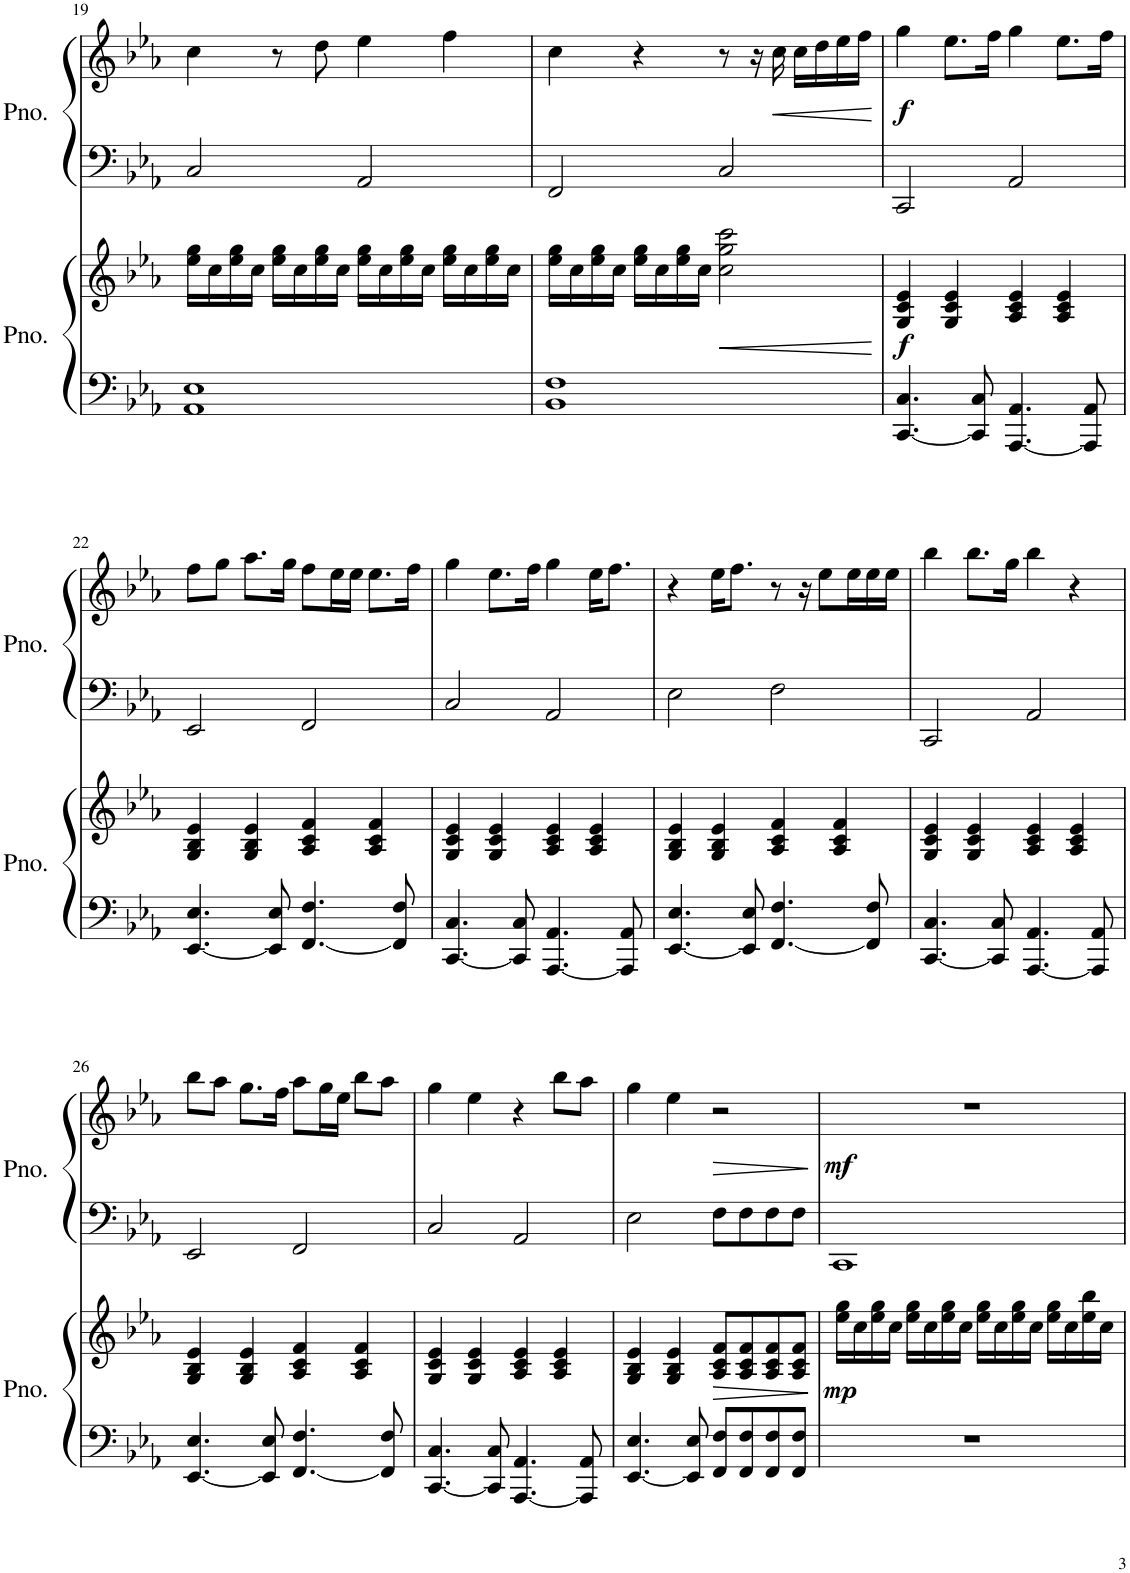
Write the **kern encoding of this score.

**kern	**kern	**dynam	**kern	**kern	**dynam
*part2	*part2	*part2	*part1	*part1	*part1
*staff4	*staff3	*staff3/4	*staff2	*staff1	*staff1/2
*I"Piano	*	*	*I"Piano	*	*
*I'Pno.	*	*	*I'Pno.	*	*
!!LO:PB:g=z
*clefF4	*clefG2	*	*clefF4	*clefG2	*
*k[b-e-a-]	*k[b-e-a-]	*	*k[b-e-a-]	*k[b-e-a-]	*
*M4/4	*M4/4	*	*M4/4	*M4/4	*
=19	=19	=19	=19	=19	=19
1AA- 1E-	16ee-\ 16gg\LL	.	2C/	4cc\	.
.	16cc\	.	.	.	.
.	16ee-\ 16gg\	.	.	.	.
.	16cc\JJ	.	.	.	.
.	16ee-\ 16gg\LL	.	.	8r	.
.	16cc\	.	.	.	.
.	16ee-\ 16gg\	.	.	8dd\	.
.	16cc\JJ	.	.	.	.
.	16ee-\ 16gg\LL	.	2AA-/	4ee-\	.
.	16cc\	.	.	.	.
.	16ee-\ 16gg\	.	.	.	.
.	16cc\JJ	.	.	.	.
.	16ee-\ 16gg\LL	.	.	4ff\	.
.	16cc\	.	.	.	.
.	16ee-\ 16gg\	.	.	.	.
.	16cc\JJ	.	.	.	.
=20	=20	=20	=20	=20	=20
1BB- 1F	16ee-\ 16gg\LL	.	2FF/	4cc\	.
.	16cc\	.	.	.	.
.	16ee-\ 16gg\	.	.	.	.
.	16cc\JJ	.	.	.	.
.	16ee-\ 16gg\LL	.	.	4r	.
.	16cc\	.	.	.	.
.	16ee-\ 16gg\	.	.	.	.
.	16cc\JJ	.	.	.	.
!	!	!LO:HP:b	!	!	!
.	2cc\ 2gg\ 2ccc\	<	2C/	8r	.
.	.	.	.	16r	.
!	!	!	!	!	!LO:HP:b
.	.	.	.	16cc\	<
.	.	.	.	16cc\LL	.
.	.	.	.	16dd\	.
.	.	.	.	16ee-\	.
.	.	.	.	16ff\JJ	.
.	.	[	.	.	[
=21	=21	=21	=21	=21	=21
!	!	!LO:DY:b	!	!	!LO:DY:b
[4.CC/ 4.C/	4G/ 4c/ 4e-/	f	2CC/	4gg\	f
.	4G/ 4c/ 4e-/	.	.	8.ee-\L	.
8CC/] 8C/	.	.	.	.	.
.	.	.	.	16ff\Jk	.
[4.AAA-/ 4.AA-/	4A-/ 4c/ 4e-/	.	2AA-/	4gg\	.
.	4A-/ 4c/ 4e-/	.	.	8.ee-\L	.
8AAA-/] 8AA-/	.	.	.	.	.
.	.	.	.	16ff\Jk	.
!!LO:LB:g=z
=22	=22	=22	=22	=22	=22
[4.EE-/ 4.E-/	4G/ 4B-/ 4e-/	.	2EE-/	8ff\L	.
.	.	.	.	8gg\J	.
.	4G/ 4B-/ 4e-/	.	.	8.aa-\L	.
8EE-/] 8E-/	.	.	.	.	.
.	.	.	.	16gg\Jk	.
[4.FF/ 4.F/	4A-/ 4c/ 4f/	.	2FF/	8ff\L	.
.	.	.	.	16ee-\L	.
.	.	.	.	16ee-\JJ	.
.	4A-/ 4c/ 4f/	.	.	8.ee-\L	.
8FF/] 8F/	.	.	.	.	.
.	.	.	.	16ff\Jk	.
=23	=23	=23	=23	=23	=23
[4.CC/ 4.C/	4G/ 4c/ 4e-/	.	2C/	4gg\	.
.	4G/ 4c/ 4e-/	.	.	8.ee-\L	.
8CC/] 8C/	.	.	.	.	.
.	.	.	.	16ff\Jk	.
[4.AAA-/ 4.AA-/	4A-/ 4c/ 4e-/	.	2AA-/	4gg\	.
.	4A-/ 4c/ 4e-/	.	.	16ee-\KL	.
.	.	.	.	8.ff\J	.
8AAA-/] 8AA-/	.	.	.	.	.
=24	=24	=24	=24	=24	=24
[4.EE-/ 4.E-/	4G/ 4B-/ 4e-/	.	2E-\	4r	.
.	4G/ 4B-/ 4e-/	.	.	16ee-\KL	.
.	.	.	.	8.ff\J	.
8EE-/] 8E-/	.	.	.	.	.
[4.FF/ 4.F/	4A-/ 4c/ 4f/	.	2F\	8r	.
.	.	.	.	16r	.
.	.	.	.	8ee-\L	.
.	4A-/ 4c/ 4f/	.	.	.	.
.	.	.	.	16ee-\L	.
8FF/] 8F/	.	.	.	16ee-\	.
.	.	.	.	16ee-\JJ	.
=25	=25	=25	=25	=25	=25
[4.CC/ 4.C/	4G/ 4c/ 4e-/	.	2CC/	4bb-\	.
.	4G/ 4c/ 4e-/	.	.	8.bb-\L	.
8CC/] 8C/	.	.	.	.	.
.	.	.	.	16gg\Jk	.
[4.AAA-/ 4.AA-/	4A-/ 4c/ 4e-/	.	2AA-/	4bb-\	.
.	4A-/ 4c/ 4e-/	.	.	4r	.
8AAA-/] 8AA-/	.	.	.	.	.
!!LO:LB:g=z
=26	=26	=26	=26	=26	=26
[4.EE-/ 4.E-/	4G/ 4B-/ 4e-/	.	2EE-/	8bb-\L	.
.	.	.	.	8aa-\J	.
.	4G/ 4B-/ 4e-/	.	.	8.gg\L	.
8EE-/] 8E-/	.	.	.	.	.
.	.	.	.	16ff\Jk	.
[4.FF/ 4.F/	4A-/ 4c/ 4f/	.	2FF/	8aa-\L	.
.	.	.	.	16gg\L	.
.	.	.	.	16ee-\JJ	.
.	4A-/ 4c/ 4f/	.	.	8bb-\L	.
8FF/] 8F/	.	.	.	8aa-\J	.
=27	=27	=27	=27	=27	=27
[4.CC/ 4.C/	4G/ 4c/ 4e-/	.	2C/	4gg\	.
.	4G/ 4c/ 4e-/	.	.	4ee-\	.
8CC/] 8C/	.	.	.	.	.
[4.AAA-/ 4.AA-/	4A-/ 4c/ 4e-/	.	2AA-/	4r	.
.	4A-/ 4c/ 4e-/	.	.	8bb-\L	.
8AAA-/] 8AA-/	.	.	.	8aa-\J	.
=28	=28	=28	=28	=28	=28
[4.EE-/ 4.E-/	4G/ 4B-/ 4e-/	.	2E-\	4gg\	.
.	4G/ 4B-/ 4e-/	.	.	4ee-\	.
8EE-/] 8E-/	.	.	.	.	.
!	!	!LO:HP:b	!	!	!LO:HP:b
8FF/ 8F/L	8A-/ 8c/ 8f/L	>	8F\L	2r	>
8FF/ 8F/	8A-/ 8c/ 8f/	.	8F\	.	.
8FF/ 8F/	8A-/ 8c/ 8f/	.	8F\	.	.
8FF/ 8F/J	8A-/ 8c/ 8f/J	.	8F\J	.	.
.	.	]	.	.	]
=29	=29	=29	=29	=29	=29
!	!	!LO:DY:b	!	!	!LO:DY:b
1r	16ee-\ 16gg\LL	mp	1CC	1r	mf
.	16cc\	.	.	.	.
.	16ee-\ 16gg\	.	.	.	.
.	16cc\JJ	.	.	.	.
.	16ee-\ 16gg\LL	.	.	.	.
.	16cc\	.	.	.	.
.	16ee-\ 16gg\	.	.	.	.
.	16cc\JJ	.	.	.	.
.	16ee-\ 16gg\LL	.	.	.	.
.	16cc\	.	.	.	.
.	16ee-\ 16gg\	.	.	.	.
.	16cc\JJ	.	.	.	.
.	16ee-\ 16gg\LL	.	.	.	.
.	16cc\	.	.	.	.
.	16ee-\ 16bb-\	.	.	.	.
.	16cc\JJ	.	.	.	.
=	=	=	=	=	=
*-	*-	*-	*-	*-	*-
